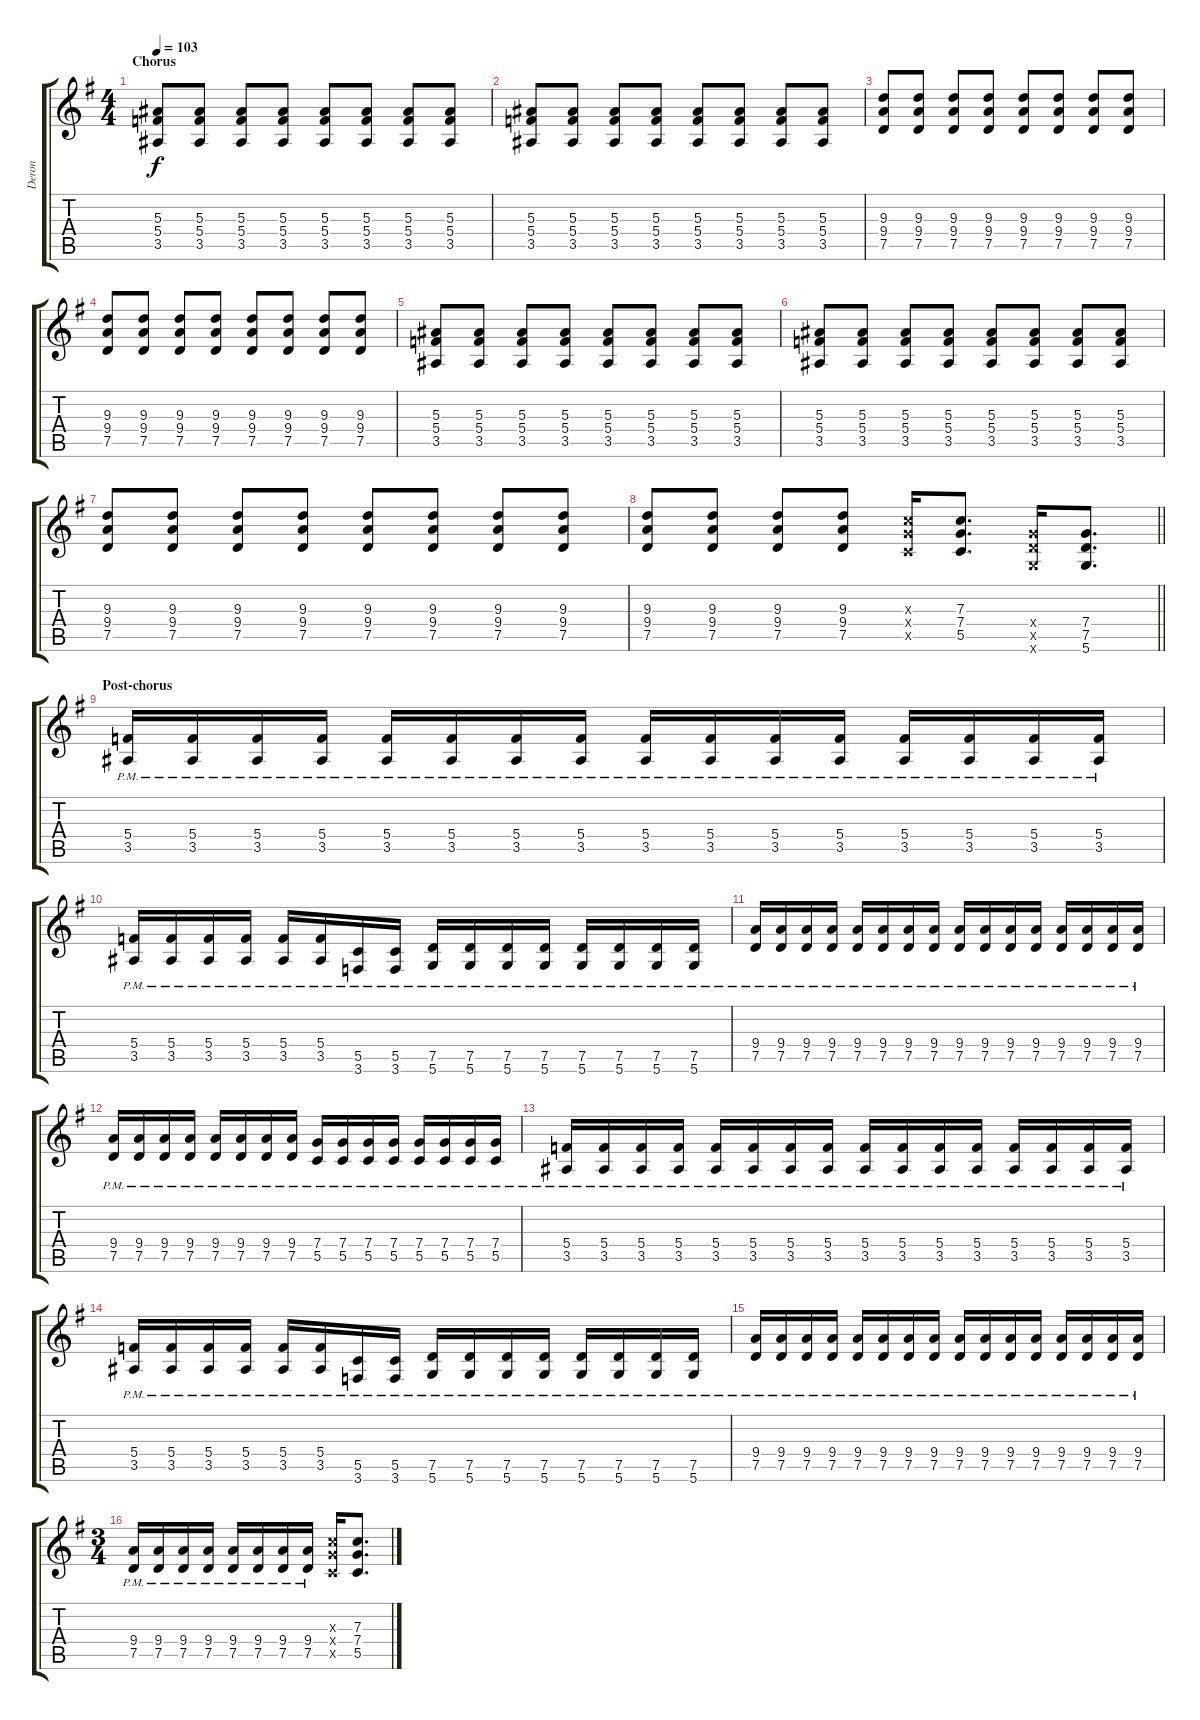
\track ("Deron" "Deron") {instrument distortionguitar}
\staff {score tabs}
\tuning (D4 A3 F3 C3 G2 D2) {hide}
\ts (4 4)
\section ("" "Chorus")
\tempo 103
\clef g2
\ks g
(5.3 5.4 3.5).8{dy f} (5.3 5.4 3.5).8 (5.3 5.4 3.5).8 (5.3 5.4 3.5).8 (5.3 5.4 3.5).8 (5.3 5.4 3.5).8 (5.3 5.4 3.5).8 (5.3 5.4 3.5).8 |
(5.3 5.4 3.5).8 (5.3 5.4 3.5).8 (5.3 5.4 3.5).8 (5.3 5.4 3.5).8 (5.3 5.4 3.5).8 (5.3 5.4 3.5).8 (5.3 5.4 3.5).8 (5.3 5.4 3.5).8 |
(9.3 9.4 7.5).8 (9.3 9.4 7.5).8 (9.3 9.4 7.5).8 (9.3 9.4 7.5).8 (9.3 9.4 7.5).8 (9.3 9.4 7.5).8 (9.3 9.4 7.5).8 (9.3 9.4 7.5).8 |
(9.3 9.4 7.5).8 (9.3 9.4 7.5).8 (9.3 9.4 7.5).8 (9.3 9.4 7.5).8 (9.3 9.4 7.5).8 (9.3 9.4 7.5).8 (9.3 9.4 7.5).8 (9.3 9.4 7.5).8 |
(5.3 5.4 3.5).8 (5.3 5.4 3.5).8 (5.3 5.4 3.5).8 (5.3 5.4 3.5).8 (5.3 5.4 3.5).8 (5.3 5.4 3.5).8 (5.3 5.4 3.5).8 (5.3 5.4 3.5).8 |
(5.3 5.4 3.5).8 (5.3 5.4 3.5).8 (5.3 5.4 3.5).8 (5.3 5.4 3.5).8 (5.3 5.4 3.5).8 (5.3 5.4 3.5).8 (5.3 5.4 3.5).8 (5.3 5.4 3.5).8 |
(9.3 9.4 7.5).8 (9.3 9.4 7.5).8 (9.3 9.4 7.5).8 (9.3 9.4 7.5).8 (9.3 9.4 7.5).8 (9.3 9.4 7.5).8 (9.3 9.4 7.5).8 (9.3 9.4 7.5).8 |
\barLineRight lightlight
(9.3 9.4 7.5).8 (9.3 9.4 7.5).8 (9.3 9.4 7.5).8 (9.3 9.4 7.5).8 (7.3{x} 7.4{x} 5.5{x}).16 (7.3 7.4 5.5).8{d} (7.4{x} 7.5{x} 5.6{x}).16 (7.4 7.5 5.6).8{d} |
\section ("" "Post-chorus")
(5.4{pm} 3.5{pm}).16 (5.4{pm} 3.5{pm}).16 (5.4{pm} 3.5{pm}).16 (5.4{pm} 3.5{pm}).16 (5.4{pm} 3.5{pm}).16 (5.4{pm} 3.5{pm}).16 (5.4{pm} 3.5{pm}).16 (5.4{pm} 3.5{pm}).16 (5.4{pm} 3.5{pm}).16 (5.4{pm} 3.5{pm}).16 (5.4{pm} 3.5{pm}).16 (5.4{pm} 3.5{pm}).16 (5.4{pm} 3.5{pm}).16 (5.4{pm} 3.5{pm}).16 (5.4{pm} 3.5{pm}).16 (5.4{pm} 3.5{pm}).16 |
(5.4{pm} 3.5{pm}).16 (5.4{pm} 3.5{pm}).16 (5.4{pm} 3.5{pm}).16 (5.4{pm} 3.5{pm}).16 (5.4{pm} 3.5{pm}).16 (5.4{pm} 3.5{pm}).16 (5.5{pm} 3.6{pm}).16 (5.5{pm} 3.6{pm}).16 (7.5{pm} 5.6{pm}).16 (7.5{pm} 5.6{pm}).16 (7.5{pm} 5.6{pm}).16 (7.5{pm} 5.6{pm}).16 (7.5{pm} 5.6{pm}).16 (7.5{pm} 5.6{pm}).16 (7.5{pm} 5.6{pm}).16 (7.5{pm} 5.6{pm}).16 |
(9.4{pm} 7.5{pm}).16 (9.4{pm} 7.5{pm}).16 (9.4{pm} 7.5{pm}).16 (9.4{pm} 7.5{pm}).16 (9.4{pm} 7.5{pm}).16 (9.4{pm} 7.5{pm}).16 (9.4{pm} 7.5{pm}).16 (9.4{pm} 7.5{pm}).16 (9.4{pm} 7.5{pm}).16 (9.4{pm} 7.5{pm}).16 (9.4{pm} 7.5{pm}).16 (9.4{pm} 7.5{pm}).16 (9.4{pm} 7.5{pm}).16 (9.4{pm} 7.5{pm}).16 (9.4{pm} 7.5{pm}).16 (9.4{pm} 7.5{pm}).16 |
(9.4{pm} 7.5{pm}).16 (9.4{pm} 7.5{pm}).16 (9.4{pm} 7.5{pm}).16 (9.4{pm} 7.5{pm}).16 (9.4{pm} 7.5{pm}).16 (9.4{pm} 7.5{pm}).16 (9.4{pm} 7.5{pm}).16 (9.4{pm} 7.5{pm}).16 (7.4{pm} 5.5{pm}).16 (7.4{pm} 5.5{pm}).16 (7.4{pm} 5.5{pm}).16 (7.4{pm} 5.5{pm}).16 (7.4{pm} 5.5{pm}).16 (7.4{pm} 5.5{pm}).16 (7.4{pm} 5.5{pm}).16 (7.4{pm} 5.5{pm}).16 |
(5.4{pm} 3.5{pm}).16 (5.4{pm} 3.5{pm}).16 (5.4{pm} 3.5{pm}).16 (5.4{pm} 3.5{pm}).16 (5.4{pm} 3.5{pm}).16 (5.4{pm} 3.5{pm}).16 (5.4{pm} 3.5{pm}).16 (5.4{pm} 3.5{pm}).16 (5.4{pm} 3.5{pm}).16 (5.4{pm} 3.5{pm}).16 (5.4{pm} 3.5{pm}).16 (5.4{pm} 3.5{pm}).16 (5.4{pm} 3.5{pm}).16 (5.4{pm} 3.5{pm}).16 (5.4{pm} 3.5{pm}).16 (5.4{pm} 3.5{pm}).16 |
(5.4{pm} 3.5{pm}).16 (5.4{pm} 3.5{pm}).16 (5.4{pm} 3.5{pm}).16 (5.4{pm} 3.5{pm}).16 (5.4{pm} 3.5{pm}).16 (5.4{pm} 3.5{pm}).16 (5.5{pm} 3.6{pm}).16 (5.5{pm} 3.6{pm}).16 (7.5{pm} 5.6{pm}).16 (7.5{pm} 5.6{pm}).16 (7.5{pm} 5.6{pm}).16 (7.5{pm} 5.6{pm}).16 (7.5{pm} 5.6{pm}).16 (7.5{pm} 5.6{pm}).16 (7.5{pm} 5.6{pm}).16 (7.5{pm} 5.6{pm}).16 |
(9.4{pm} 7.5{pm}).16 (9.4{pm} 7.5{pm}).16 (9.4{pm} 7.5{pm}).16 (9.4{pm} 7.5{pm}).16 (9.4{pm} 7.5{pm}).16 (9.4{pm} 7.5{pm}).16 (9.4{pm} 7.5{pm}).16 (9.4{pm} 7.5{pm}).16 (9.4{pm} 7.5{pm}).16 (9.4{pm} 7.5{pm}).16 (9.4{pm} 7.5{pm}).16 (9.4{pm} 7.5{pm}).16 (9.4{pm} 7.5{pm}).16 (9.4{pm} 7.5{pm}).16 (9.4{pm} 7.5{pm}).16 (9.4{pm} 7.5{pm}).16 |
\ts (3 4)
(9.4{pm} 7.5{pm}).16 (9.4{pm} 7.5{pm}).16 (9.4{pm} 7.5{pm}).16 (9.4{pm} 7.5{pm}).16 (9.4{pm} 7.5{pm}).16 (9.4{pm} 7.5{pm}).16 (9.4{pm} 7.5{pm}).16 (9.4{pm} 7.5{pm}).16 (7.3{x} 7.4{x} 5.5{x}).16 (7.3 7.4 5.5).8{d}
